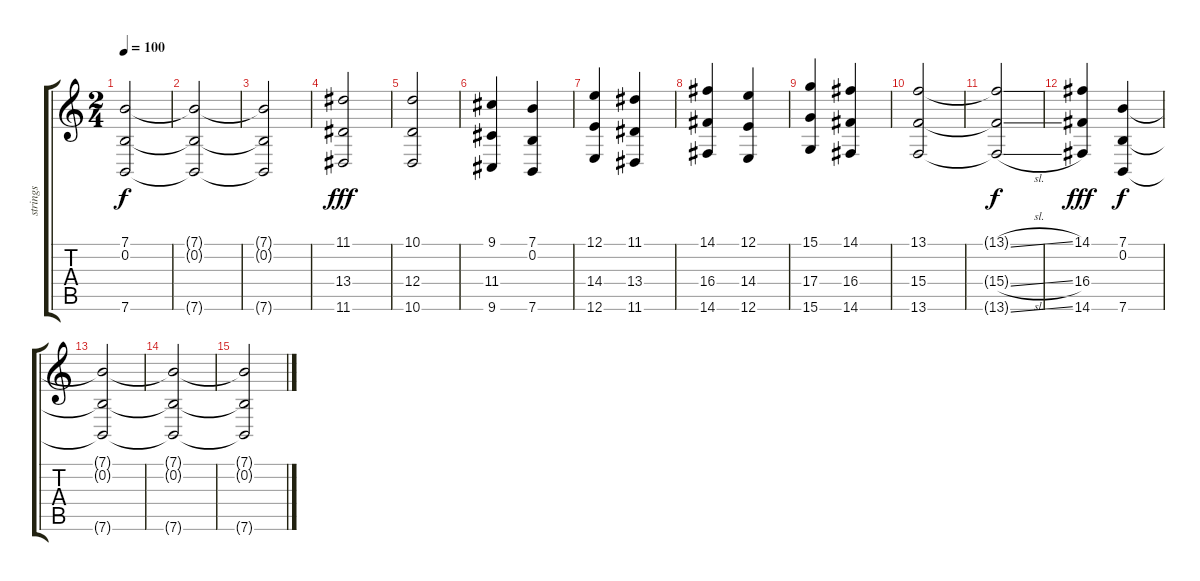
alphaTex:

\track ("strings" "strings") {instrument tremolostrings}
\staff {score tabs}
\tuning (E4 B3 G3 D3 A2 E2) {hide}
\ts (2 4)
\tempo 100
\clef g2
\ks c
(7.1{t} 0.2{t} 7.6{t}).2{dy f} |
(7.1{t} 0.2{t} 7.6{t}).2 |
(7.1{t} 0.2{t} 7.6{t}).2 |
(11.1 13.4 11.6).2{dy fff volume 0} |
(10.1 12.4 10.6).2 |
(9.1 11.4 9.6).4 (7.1 0.2 7.6).4 |
(12.1 14.4 12.6).4 (11.1 13.4 11.6).4 |
(14.1 16.4 14.6).4 (12.1 14.4 12.6).4 |
(15.1 17.4 15.6).4 (14.1 16.4 14.6).4 |
(13.1 15.4 13.6).2 |
(13.1{sl t} 15.4{sl t} 13.6{sl t}).2{dy f} |
(14.1 16.4 14.6).4{dy fff} (7.1 0.2 7.6).4{dy f} |
(7.1{t} 0.2{t} 7.6{t}).2 |
(7.1{t} 0.2{t} 7.6{t}).2 |
(7.1{t} 0.2{t} 7.6{t}).2
